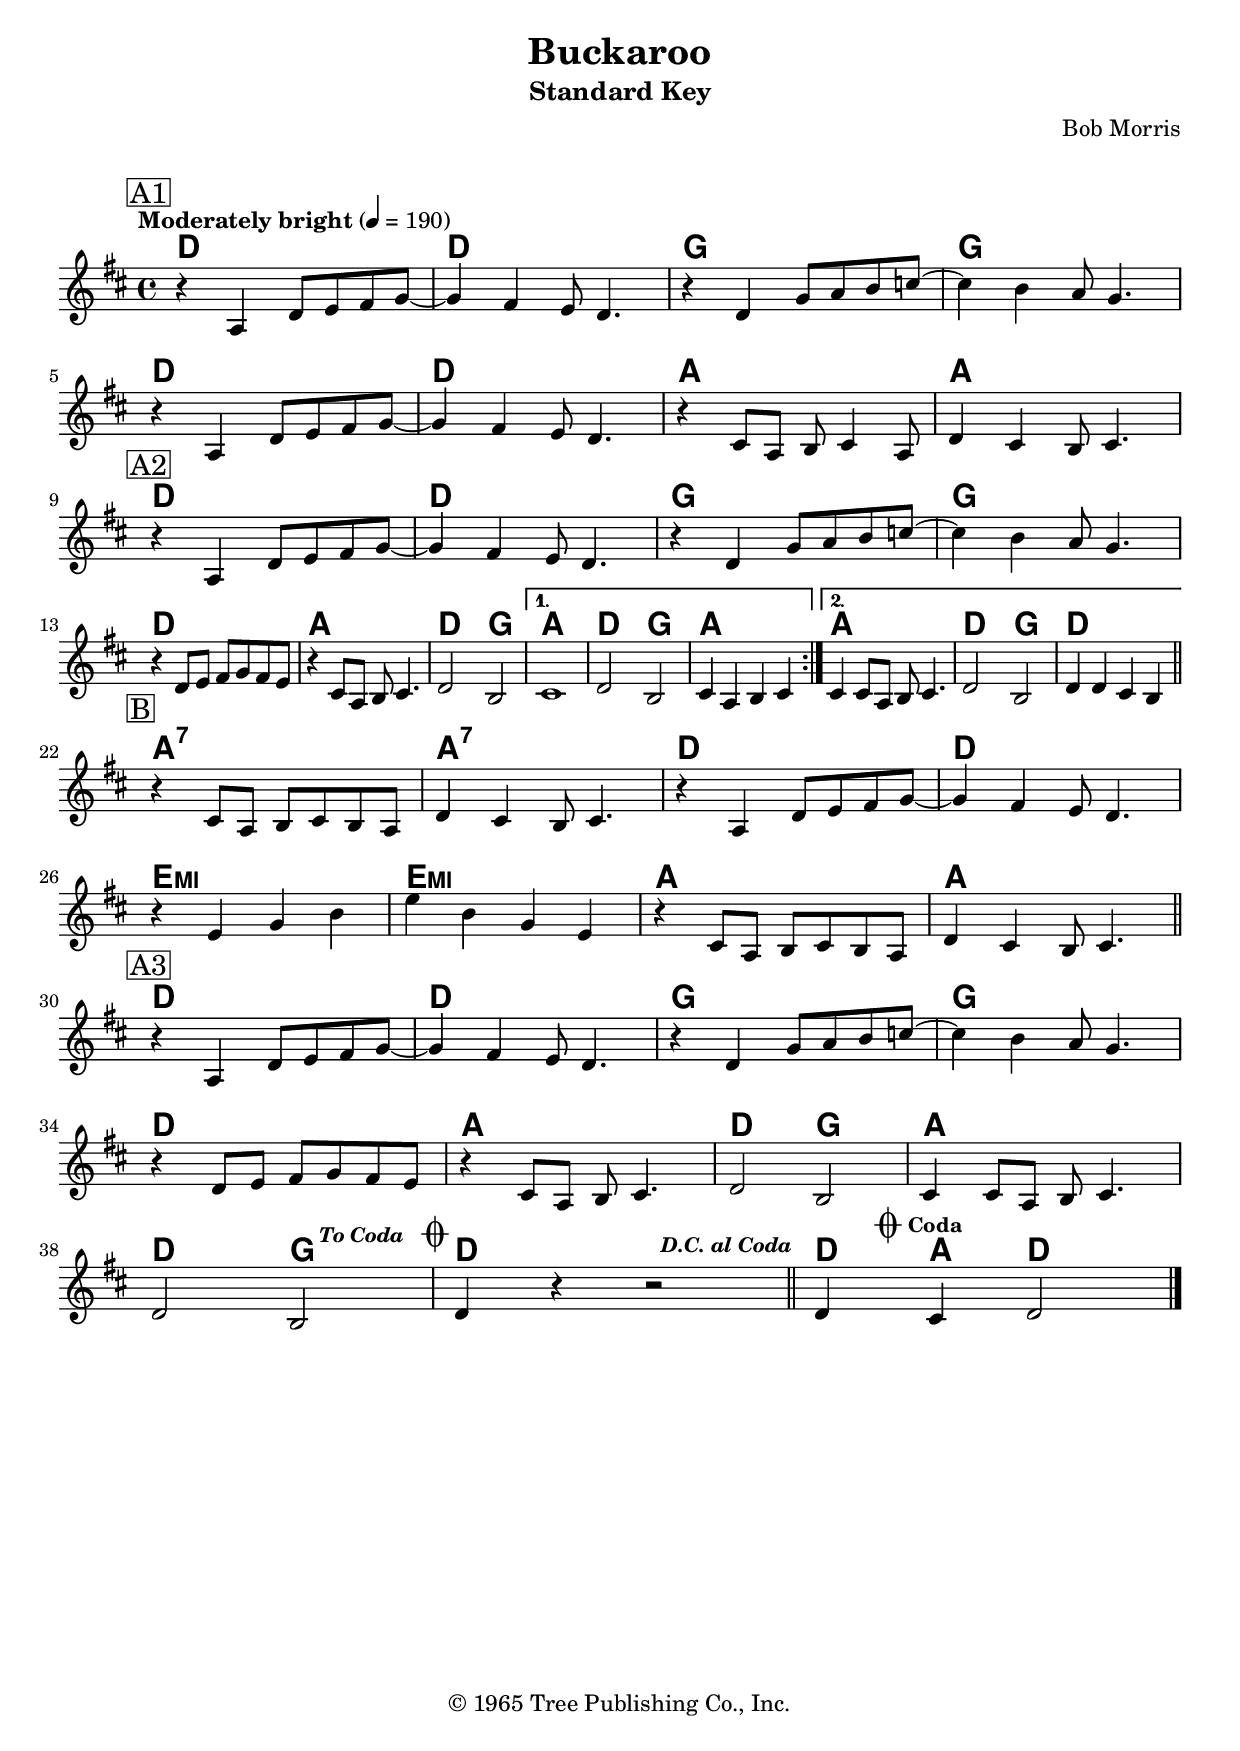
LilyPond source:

\version "2.18.1"

\include "english.ly"

instrument = "Standard Key"
whatKey = d
whatClef = "treble"

%% -*- Mode: LilyPond -*-

\include "lead-sheets.ily"

\header {
  title = "Buckaroo"
  subtitle = \instrument
  composer = "Bob Morris"
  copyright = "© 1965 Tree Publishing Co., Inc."
}

refrainChords = \chordmode {
 d1 d1 g1 g1 d1 d1 a1 a1
 d1 d1 g1 g1 d1 a1 d2 g2
 a1 d2 g2 a1
 a1 d2 g2 d1

 a1:7 a1:7 d1 d1 e1:m e1:m a1 a1

 d1 d1 g1 g1 d1 a1 d2 g2 a1 d2 g2 
 d1
 
 d4 a4 d2
}

refrainMelody = \relative f' {
  \time 4/4
  \key d \major
  \clef \whatClef
  \tempo "Moderately bright" 4 = 190

  \mark \markup{ \box "A1" }
  
  \repeat volta 2 {

    r4 a,4 d8 e8 fs8 g8~ | g4 fs4 e8 d4. |
    r4 d4 g8 a8 b8 c8~ | c4 b4 a8 g4. |
    
    \break

    r4 a,4 d8 e8 fs8 g8~ | g4 fs4 e8 d4. |
    r4 cs8 a8 b8 cs4 a8 | d4 cs4 b8 cs4. |

    \break

    \mark \markup{ \box "A2" }
  
    r4 a4 d8 e8 fs8 g8~ | g4 fs4 e8 d4. |
    r4 d4 g8 a8 b8 c8~ | c4 b4 a8 g4. |

     \break

   r4 d8 e8 fs8 g8 fs8 e8 | r4 cs8 a8 b8 cs4. |
    d2 b2 |
  }
  \alternative {
    %% \volta 1
    {  cs1 | d2 b2 | cs4 a4 b4 cs4 }
    %% \volta 2,3
    {  cs4 cs8 a8 b8 cs4. | d2 b2 | d4 d4 cs4 b4 }
  }

  \bar "||"
  \break

  \mark \markup{ \box "B" }
  
  r4 cs8 a8 b8 cs8 b8 a8 | d4 cs4 b8 cs4. |
  r4 a4 d8 e8 fs8 g8~ | g4 fs4 e8 d4. |
  
    \break

  r4 e4 g4 b4 | e4 b4 g4 e4 |
  r4 cs8 a8 b8 cs8 b8 a8 | d4 cs4 b8 cs4. |
  
  \bar "||"
  \break

  \mark \markup{ \box "A3" }

    r4 a4 d8 e8 fs8 g8~ | g4 fs4 e8 d4. |
    r4 d4 g8 a8 b8 c8~ | c4 b4 a8 g4. |

     \break

   r4 d8 e8 fs8 g8 fs8 e8 | r4 cs8 a8 b8 cs4. |
    d2 b2 | cs4 cs8 a8 b8 cs4. |
  
    \break

    d2 b2 \textToCoda | d4 r4 r2 \daCapo |

  \bar "||"

  
  
  d4 \textCoda cs4 d2

  \bar "|."
}

\include "paper.ily"

\markup {
  % Leave a gap after the header
  \vspace #1
}

\score {
  <<
    { \context ChordNames 
      {
      \override ChordName.font-size = #+3
      \override ChordName.font-series = #'bold
      \set chordChanges = ##f
     \transpose d \whatKey {
       \refrainChords
	}
      }
      }
    \new Staff {
      \context Voice = "voiceMelody" { 
	\noDoubleAccidentalMusic \transpose d \whatKey {
	  \refrainMelody
	  }
	}
    }
  >>
  \layout { }
}

